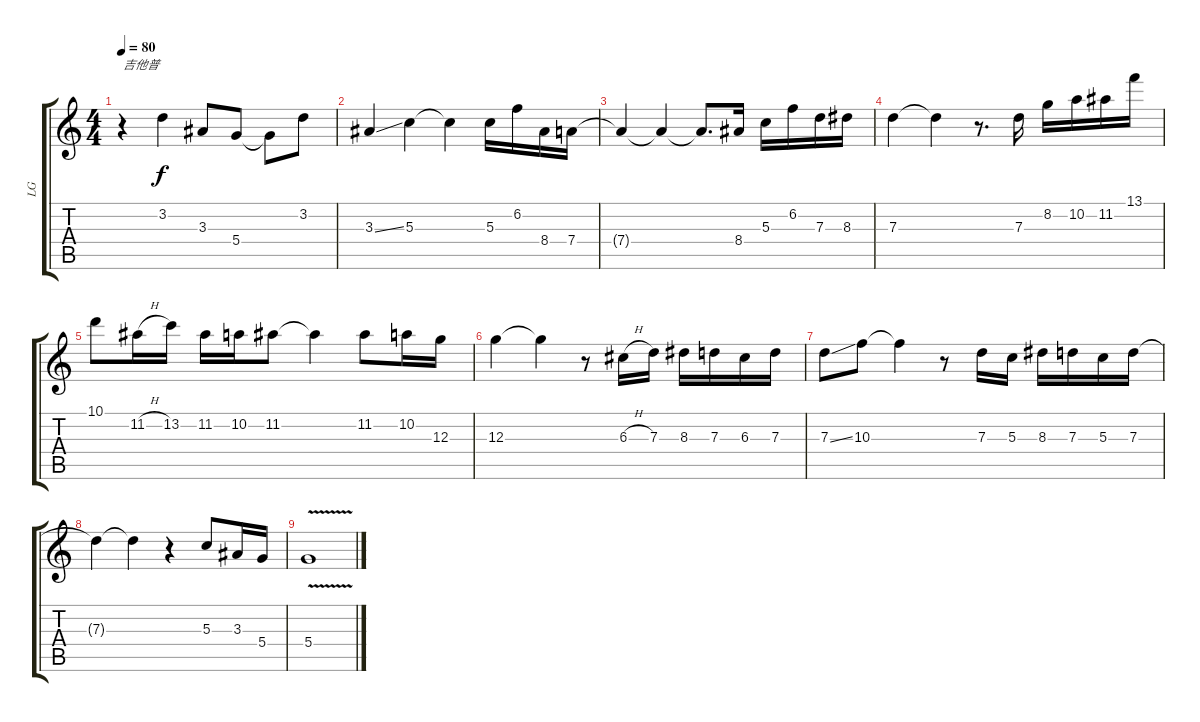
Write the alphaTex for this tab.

\track ("LG" "LG") {instrument acousticguitarnylon}
\staff {score tabs}
\tuning (E4 B3 G3 D3 A2 E2) {hide}
\ts (4 4)
\tempo 80
\clef g2
\ks c
r.4{txt "吉他普" dy f instrument acousticguitarnylon} 3.2.4 3.3.8 5.4.8 5.4{t}.8 3.2.8 |
3.3{ss}.4 5.3.4 5.3{t}.4 5.3.16 6.2.16 8.4.16 7.4.16 |
7.4{t}.4 7.4{t}.4 7.4{t}.8{d} 8.4.16 5.3.16 6.2.16 7.3.16 8.3.16 |
7.3.4 7.3{t}.4 r.8{d} 7.3.16 8.2.16 10.2.16 11.2.16 13.1.16 |
10.1.8 11.2{h}.16 13.2.16 11.2.16 10.2.16 11.2.8 11.2{t}.4 11.2.8 10.2.16 12.3.16 |
12.3.4 12.3{t}.4 r.8 6.3{h}.16 7.3.16 8.3.16 7.3.16 6.3.16 7.3.16 |
7.3{ss}.8 10.3.8 10.3{t}.4 r.8 7.3.16 5.3.16 8.3.16 7.3.16 5.3.16 7.3.16 |
7.3{t}.4 7.3{t}.4 r.4 5.3.8 3.3.16 5.4.16 |
5.4{v}.1
